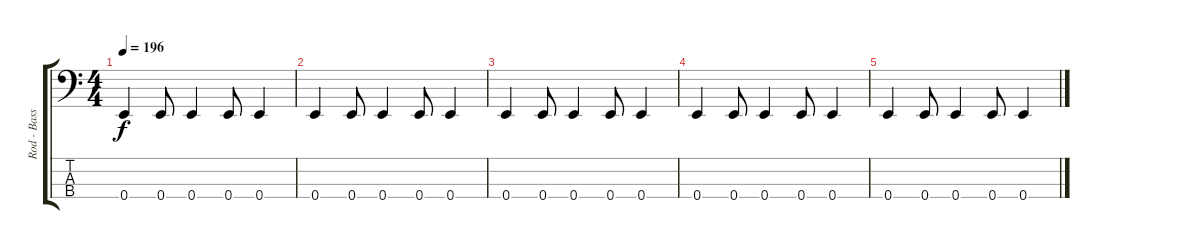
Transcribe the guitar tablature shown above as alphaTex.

\track ("Rod - Bass" "Rod - Bass") {instrument electricbasspick}
\staff {score tabs}
\tuning (G2 D2 A1 E1) {hide}
\ts (4 4)
\tempo 196
\clef f4
\ks c
0.4.4{dy f} 0.4.8 0.4.4 0.4.8 0.4.4 |
0.4.4 0.4.8 0.4.4 0.4.8 0.4.4 |
0.4.4 0.4.8 0.4.4 0.4.8 0.4.4 |
0.4.4 0.4.8 0.4.4 0.4.8 0.4.4 |
0.4.4 0.4.8 0.4.4 0.4.8 0.4.4
